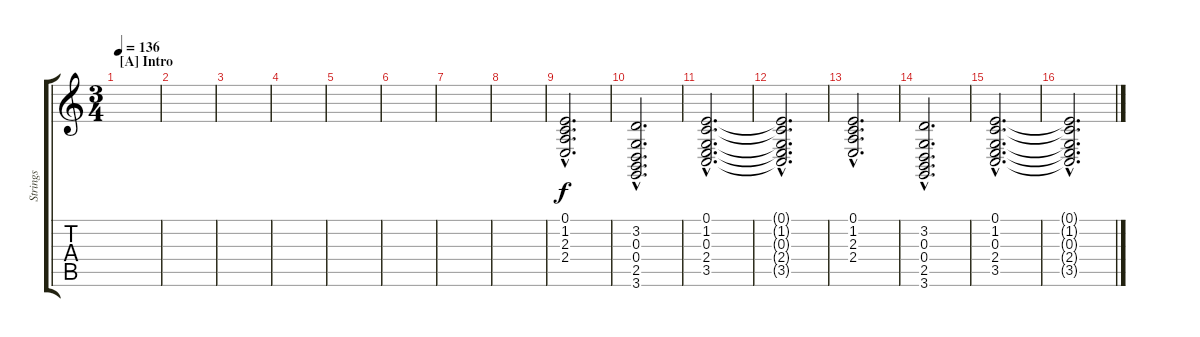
\track ("Strings" "Strings") {instrument stringensemble1}
\staff {score tabs}
\tuning (E4 B3 G3 D3 A2 E2) {hide}
\ts (3 4)
\section ("" "[A] Intro")
\tempo 136
\clef g2
\ks aminor
|
|
|
|
|
|
|
|
(0.1{hac} 1.2{hac} 2.3{hac} 2.4{hac}).2{d} |
(3.2{hac} 0.3{hac} 0.4{hac} 2.5{hac} 3.6{hac}).2{d} |
(0.1{hac} 1.2{hac} 0.3{hac} 2.4{hac} 3.5{hac}).2{d} |
(0.1{hac t} 1.2{hac t} 0.3{hac t} 2.4{hac t} 3.5{hac t}).2{d} |
(0.1{hac} 1.2{hac} 2.3{hac} 2.4{hac}).2{d} |
(3.2{hac} 0.3{hac} 0.4{hac} 2.5{hac} 3.6{hac}).2{d} |
(0.1{hac} 1.2{hac} 0.3{hac} 2.4{hac} 3.5{hac}).2{d} |
(0.1{hac t} 1.2{hac t} 0.3{hac t} 2.4{hac t} 3.5{hac t}).2{d}
